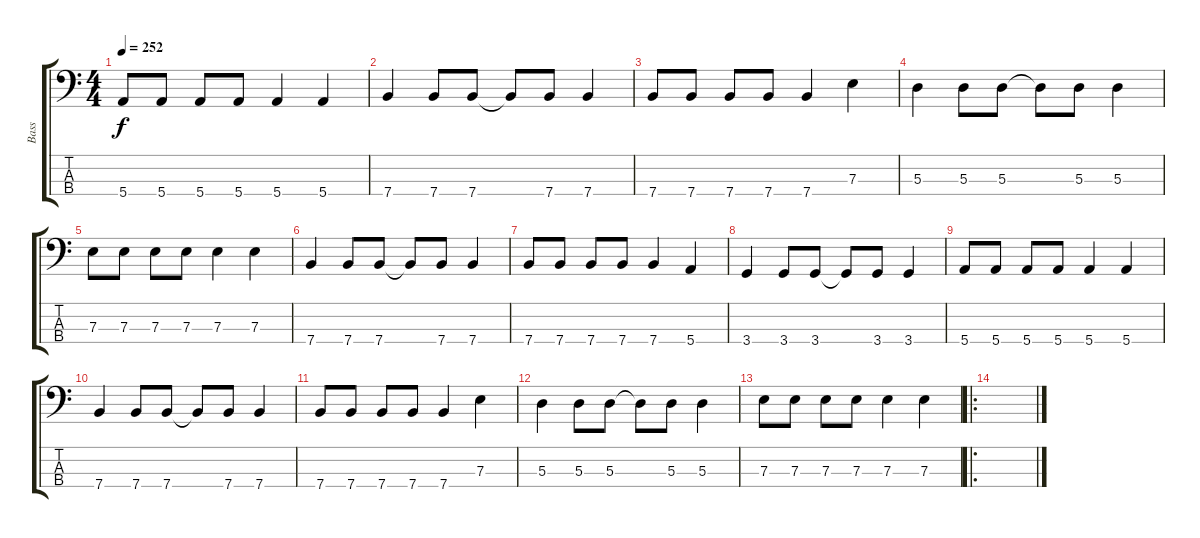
\track ("Bass" "Bass") {instrument electricbassfinger}
\staff {score tabs}
\tuning (G2 D2 A1 E1) {hide}
\ts (4 4)
\tempo 252
\clef f4
\ks c
5.4.8{dy f} 5.4.8 5.4.8 5.4.8 5.4.4 5.4.4 |
7.4.4 7.4.8 7.4.8 7.4{t}.8 7.4.8 7.4.4 |
7.4.8 7.4.8 7.4.8 7.4.8 7.4.4 7.3.4 |
5.3.4 5.3.8 5.3.8 5.3{t}.8 5.3.8 5.3.4 |
7.3.8 7.3.8 7.3.8 7.3.8 7.3.4 7.3.4 |
7.4.4 7.4.8 7.4.8 7.4{t}.8 7.4.8 7.4.4 |
7.4.8 7.4.8 7.4.8 7.4.8 7.4.4 5.4.4 |
3.4.4 3.4.8 3.4.8 3.4{t}.8 3.4.8 3.4.4 |
5.4.8 5.4.8 5.4.8 5.4.8 5.4.4 5.4.4 |
7.4.4 7.4.8 7.4.8 7.4{t}.8 7.4.8 7.4.4 |
7.4.8 7.4.8 7.4.8 7.4.8 7.4.4 7.3.4 |
5.3.4 5.3.8 5.3.8 5.3{t}.8 5.3.8 5.3.4 |
7.3.8 7.3.8 7.3.8 7.3.8 7.3.4 7.3.4 |
\ro
